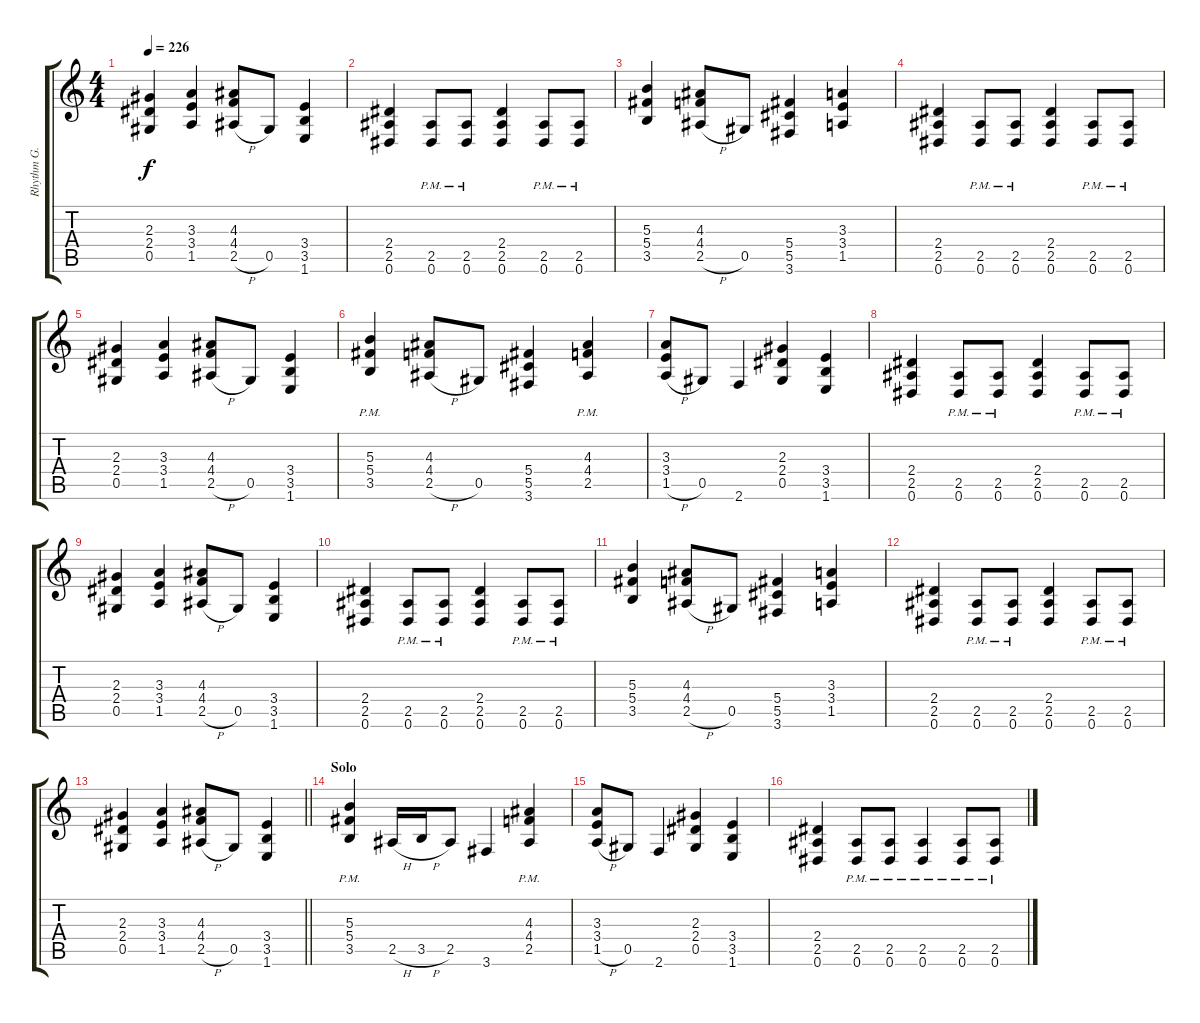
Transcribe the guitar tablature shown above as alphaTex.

\track ("Rhythm G." "Rhythm G.") {instrument distortionguitar}
\staff {score tabs}
\tuning (Eb4 Bb3 Gb3 Db3 Ab2 Eb2) {hide}
\ts (4 4)
\tempo 226
\clef g2
\ks c
(2.3 2.4 0.5).4{dy f} (3.3 3.4 1.5).4 (4.3 4.4 2.5{h}).8 0.5.8 (3.4 3.5 1.6).4 |
(2.4 2.5 0.6).4 (2.5{pm} 0.6{pm}).8 (2.5{pm} 0.6{pm}).8 (2.4 2.5 0.6).4 (2.5{pm} 0.6{pm}).8 (2.5{pm} 0.6{pm}).8 |
(5.3 5.4 3.5).4 (4.3 4.4 2.5{h}).8 0.5.8 (5.4 5.5 3.6).4 (3.3 3.4 1.5).4 |
(2.4 2.5 0.6).4 (2.5{pm} 0.6{pm}).8 (2.5{pm} 0.6{pm}).8 (2.4 2.5 0.6).4 (2.5{pm} 0.6{pm}).8 (2.5{pm} 0.6{pm}).8 |
(2.3 2.4 0.5).4 (3.3 3.4 1.5).4 (4.3 4.4 2.5{h}).8 0.5.8 (3.4 3.5 1.6).4 |
(5.3{pm} 5.4{pm} 3.5{pm}).4 (4.3 4.4 2.5{h}).8 0.5.8 (5.4 5.5 3.6).4 (4.3{pm} 4.4{pm} 2.5{pm}).4 |
(3.3 3.4 1.5{h}).8 0.5.8 2.6.4 (2.3 2.4 0.5).4 (3.4 3.5 1.6).4 |
(2.4 2.5 0.6).4 (2.5{pm} 0.6{pm}).8 (2.5{pm} 0.6{pm}).8 (2.4 2.5 0.6).4 (2.5{pm} 0.6{pm}).8 (2.5{pm} 0.6{pm}).8 |
(2.3 2.4 0.5).4 (3.3 3.4 1.5).4 (4.3 4.4 2.5{h}).8 0.5.8 (3.4 3.5 1.6).4 |
(2.4 2.5 0.6).4 (2.5{pm} 0.6{pm}).8 (2.5{pm} 0.6{pm}).8 (2.4 2.5 0.6).4 (2.5{pm} 0.6{pm}).8 (2.5{pm} 0.6{pm}).8 |
(5.3 5.4 3.5).4 (4.3 4.4 2.5{h}).8 0.5.8 (5.4 5.5 3.6).4 (3.3 3.4 1.5).4 |
(2.4 2.5 0.6).4 (2.5{pm} 0.6{pm}).8 (2.5{pm} 0.6{pm}).8 (2.4 2.5 0.6).4 (2.5{pm} 0.6{pm}).8 (2.5{pm} 0.6{pm}).8 |
\barLineRight lightlight
(2.3 2.4 0.5).4 (3.3 3.4 1.5).4 (4.3 4.4 2.5{h}).8 0.5.8 (3.4 3.5 1.6).4 |
\section ("" "Solo")
(5.3{pm} 5.4{pm} 3.5{pm}).4 2.5{h}.16 3.5{h}.16 2.5.8 3.6.4 (4.3{pm} 4.4{pm} 2.5{pm}).4 |
(3.3 3.4 1.5{h}).8 0.5.8 2.6.4 (2.3 2.4 0.5).4 (3.4 3.5 1.6).4 |
(2.4 2.5 0.6).4 (2.5{pm} 0.6{pm}).8 (2.5{pm} 0.6{pm}).8 (2.5{pm} 0.6{pm}).4 (2.5{pm} 0.6{pm}).8 (2.5{pm} 0.6{pm}).8
